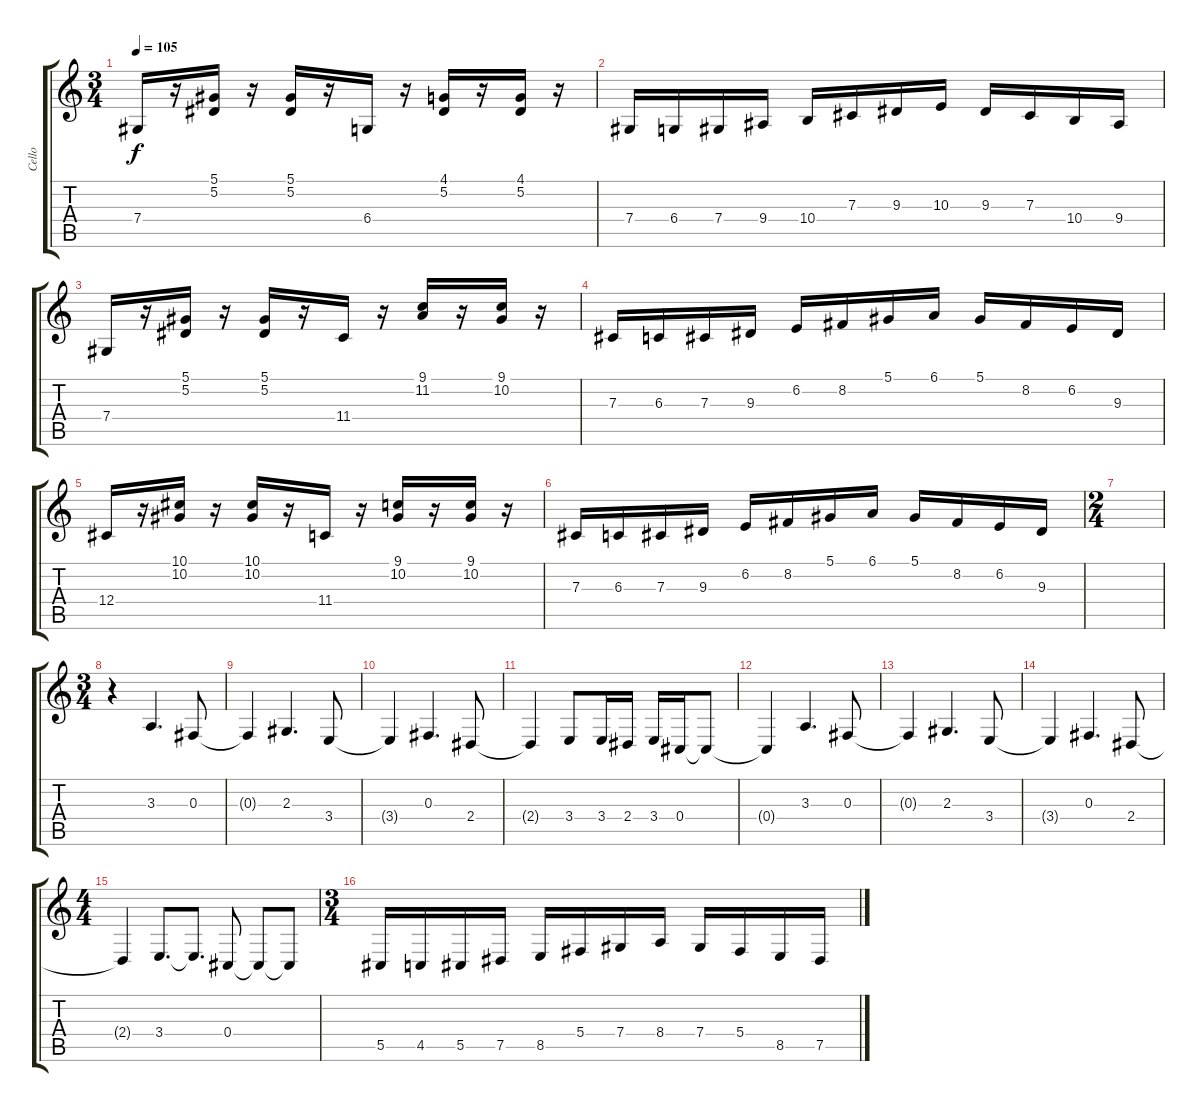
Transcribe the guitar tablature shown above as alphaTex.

\track ("Cello" "Cello") {instrument cello}
\staff {score tabs}
\tuning (Eb4 Bb3 Gb3 Db3 Ab2 Eb2) {hide}
\ts (3 4)
\tempo 105
\clef g2
\ks c
7.4.16{dy f} r.16 (5.1 5.2).16 r.16 (5.1 5.2).16 r.16 6.4.16 r.16 (4.1 5.2).16 r.16 (4.1 5.2).16 r.16 |
7.4.16 6.4.16 7.4.16 9.4.16 10.4.16 7.3.16 9.3.16 10.3.16 9.3.16 7.3.16 10.4.16 9.4.16 |
7.4.16 r.16 (5.1 5.2).16 r.16 (5.1 5.2).16 r.16 11.4.16 r.16 (9.1 11.2).16 r.16 (9.1 10.2).16 r.16 |
7.3.16 6.3.16 7.3.16 9.3.16 6.2.16 8.2.16 5.1.16 6.1.16 5.1.16 8.2.16 6.2.16 9.3.16 |
12.4.16 r.16 (10.1 10.2).16 r.16 (10.1 10.2).16 r.16 11.4.16 r.16 (9.1 10.2).16 r.16 (9.1 10.2).16 r.16 |
7.3.16 6.3.16 7.3.16 9.3.16 6.2.16 8.2.16 5.1.16 6.1.16 5.1.16 8.2.16 6.2.16 9.3.16 |
\ts (2 4)
|
\ts (3 4)
r.4 3.3.4{d} 0.3.8 |
0.3{t}.4 2.3.4{d} 3.4.8 |
3.4{t}.4 0.3.4{d} 2.4.8 |
2.4{t}.4 3.4.8 3.4.16 2.4.16 3.4.16 0.4.16 0.4{t}.8 |
0.4{t}.4 3.3.4{d} 0.3.8 |
0.3{t}.4 2.3.4{d} 3.4.8 |
3.4{t}.4 0.3.4{d} 2.4.8 |
\ts (4 4)
2.4{t}.4 3.4.8{d} 3.4{t}.8{d} 0.4.8 0.4{t}.8 0.4{t}.8 |
\ts (3 4)
5.5.16 4.5.16 5.5.16 7.5.16 8.5.16 5.4.16 7.4.16 8.4.16 7.4.16 5.4.16 8.5.16 7.5.16
